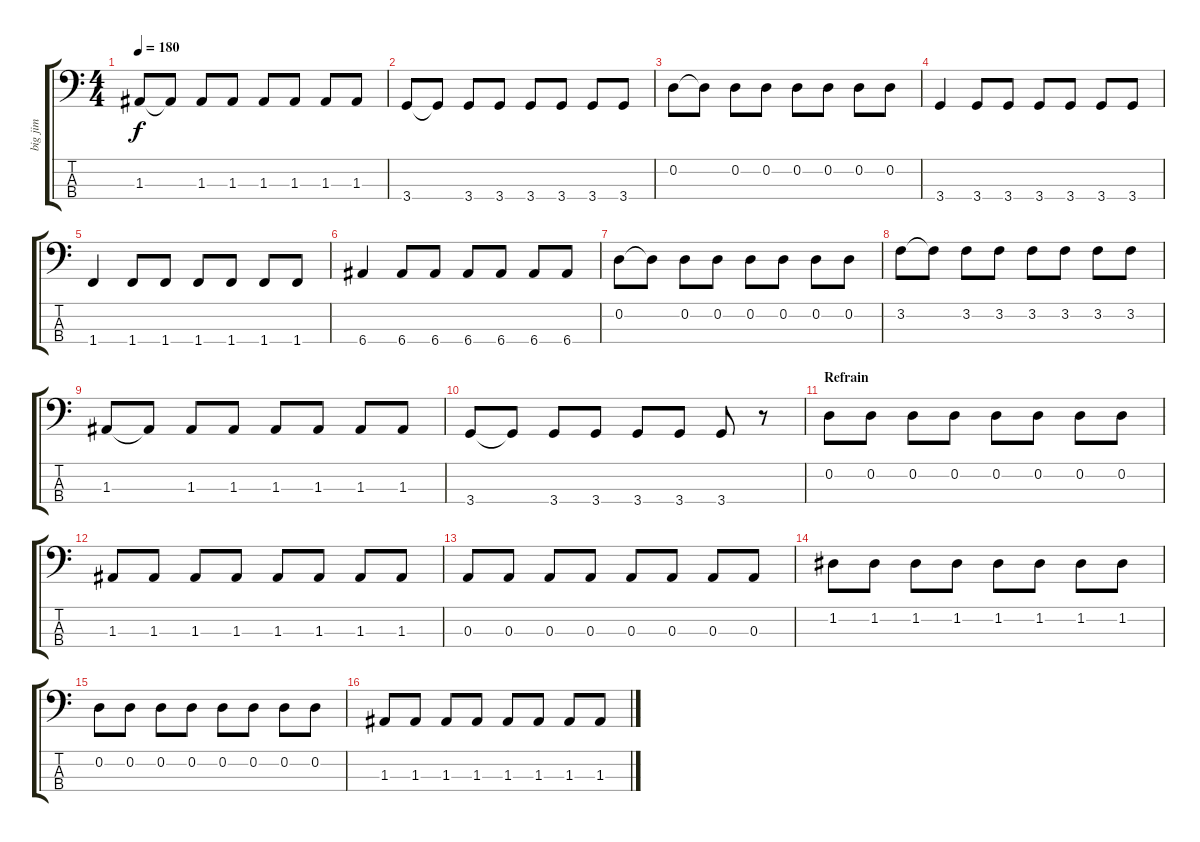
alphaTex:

\track ("big jim" "big jim") {instrument electricbasspick}
\staff {score tabs}
\tuning (G2 D2 A1 E1) {hide}
\ts (4 4)
\tempo 180
\clef f4
\ks c
1.3.8{dy f} 1.3{t}.8 1.3.8 1.3.8 1.3.8 1.3.8 1.3.8 1.3.8 |
3.4.8 3.4{t}.8 3.4.8 3.4.8 3.4.8 3.4.8 3.4.8 3.4.8 |
0.2.8 0.2{t}.8 0.2.8 0.2.8 0.2.8 0.2.8 0.2.8 0.2.8 |
3.4.4 3.4.8 3.4.8 3.4.8 3.4.8 3.4.8 3.4.8 |
1.4.4 1.4.8 1.4.8 1.4.8 1.4.8 1.4.8 1.4.8 |
6.4.4 6.4.8 6.4.8 6.4.8 6.4.8 6.4.8 6.4.8 |
0.2.8 0.2{t}.8 0.2.8 0.2.8 0.2.8 0.2.8 0.2.8 0.2.8 |
3.2.8 3.2{t}.8 3.2.8 3.2.8 3.2.8 3.2.8 3.2.8 3.2.8 |
1.3.8 1.3{t}.8 1.3.8 1.3.8 1.3.8 1.3.8 1.3.8 1.3.8 |
3.4.8 3.4{t}.8 3.4.8 3.4.8 3.4.8 3.4.8 3.4.8 r.8 |
\section ("" "Refrain")
0.2.8 0.2.8 0.2.8 0.2.8 0.2.8 0.2.8 0.2.8 0.2.8 |
1.3.8 1.3.8 1.3.8 1.3.8 1.3.8 1.3.8 1.3.8 1.3.8 |
0.3.8 0.3.8 0.3.8 0.3.8 0.3.8 0.3.8 0.3.8 0.3.8 |
1.2.8 1.2.8 1.2.8 1.2.8 1.2.8 1.2.8 1.2.8 1.2.8 |
0.2.8 0.2.8 0.2.8 0.2.8 0.2.8 0.2.8 0.2.8 0.2.8 |
1.3.8 1.3.8 1.3.8 1.3.8 1.3.8 1.3.8 1.3.8 1.3.8
